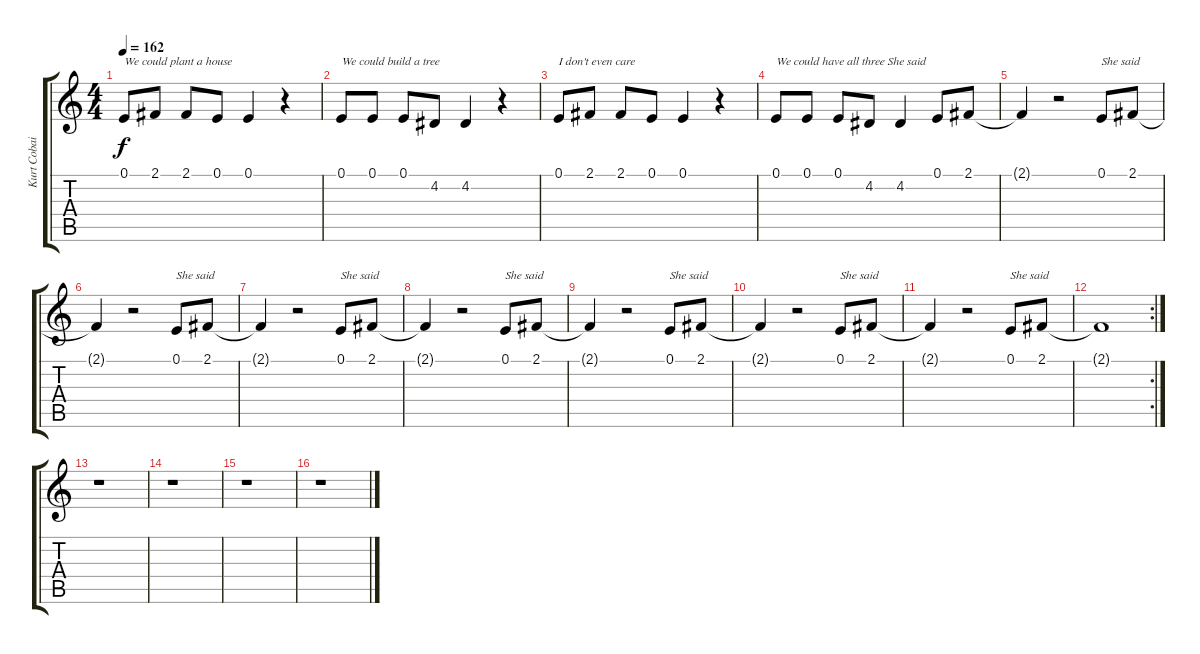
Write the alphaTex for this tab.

\track ("Kurt Cobain : Voice" "Kurt Cobai") {instrument tenorsax}
\staff {score tabs}
\tuning (E4 B3 G3 D3 A2 E2) {hide}
\ts (4 4)
\tempo 162
\clef g2
\ks c
0.1.8{txt "We could plant a house" dy f} 2.1.8 2.1.8 0.1.8 0.1.4 r.4 |
0.1.8{txt "We could build a tree"} 0.1.8 0.1.8 4.2.8 4.2.4 r.4 |
0.1.8{txt "I don't even care"} 2.1.8 2.1.8 0.1.8 0.1.4 r.4 |
0.1.8{txt "We could have all three She said"} 0.1.8 0.1.8 4.2.8 4.2.4 0.1.8 2.1.8 |
2.1{t}.4 r.2 0.1.8{txt "She said"} 2.1.8 |
2.1{t}.4 r.2 0.1.8{txt "She said"} 2.1.8 |
2.1{t}.4 r.2 0.1.8{txt "She said"} 2.1.8 |
2.1{t}.4 r.2 0.1.8{txt "She said"} 2.1.8 |
2.1{t}.4 r.2 0.1.8{txt "She said"} 2.1.8 |
2.1{t}.4 r.2 0.1.8{txt "She said"} 2.1.8 |
2.1{t}.4 r.2 0.1.8{txt "She said"} 2.1.8 |
\rc 2
2.1{t}.1 |
r.1 |
r.1 |
r.1 |
r.1
